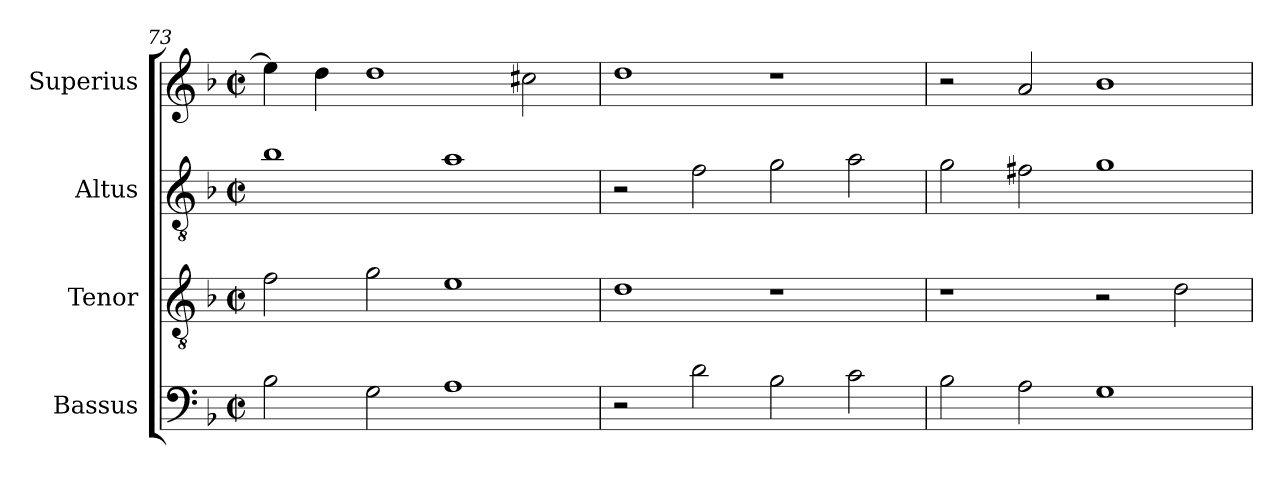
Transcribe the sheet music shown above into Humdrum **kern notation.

**kern	**kern	**kern	**kern
*part4	*part3	*part2	*part1
*staff4	*staff3	*staff2	*staff1
*I"Bassus	*I"Tenor	*I"Altus	*I"Superius
*I'B.	*I'T.	*	*I'S.
*clefF4	*clefGv2	*clefGv2	*clefG2
*	*ITrd7c12	*ITrd7c12	*
*k[b-]	*k[b-]	*k[b-]	*k[b-]
*F:	*F:	*F:	*F:
*M2/2	*M2/2	*M2/2	*M2/2
*met(c|)	*met(c|)	*met(c|)	*met(c|)
=73	=73	=73	=73
2B-i\	2Fi\	1B-i	4eei\]
.	.	.	4ddi\
2Gi\	2Gi\	.	1ddi
1Ai	1Ei	1Ai	.
.	.	.	2cc#Xi\
=74	=74	=74	=74
2r	1Di	2r	1ddi
2di\	.	2Fi\	.
2B-i\	1r	2Gi\	1r
2ci\	.	2Ai\	.
=75	=75	=75	=75
2B-i\	1r	2Gi\	2r
2Ai\	.	2F#Xi\	2ai/
1Gi	2r	1Gi	1b-i
.	2Di\	.	.
=	=	=	=
*-	*-	*-	*-
